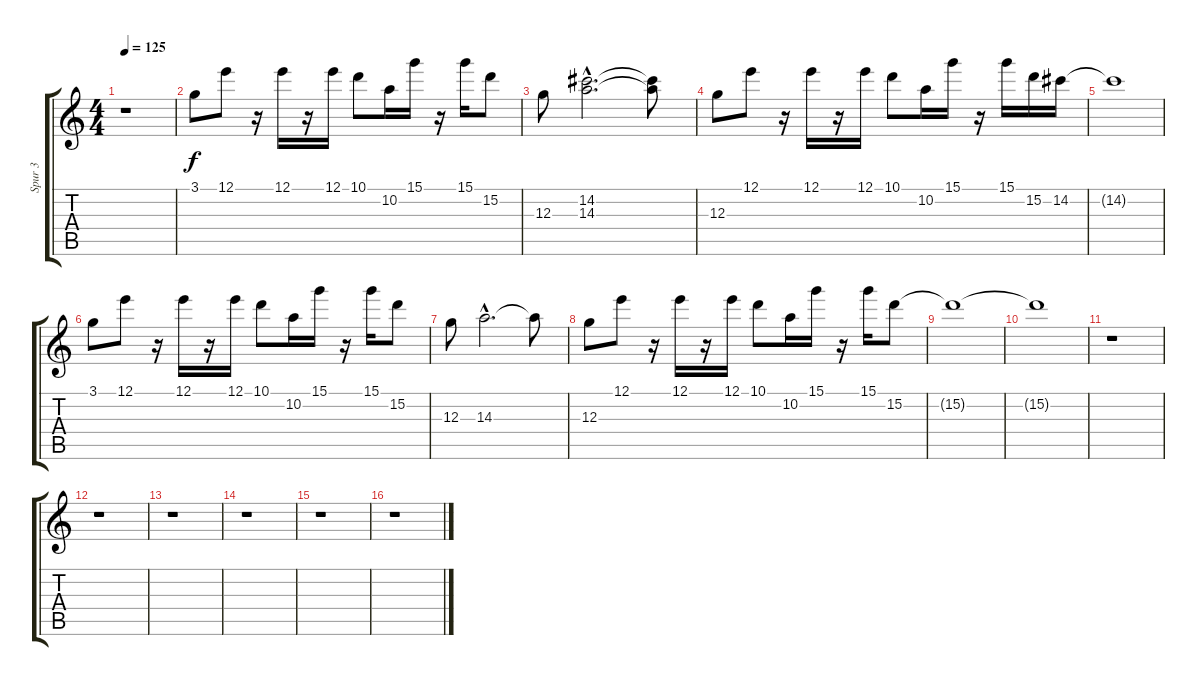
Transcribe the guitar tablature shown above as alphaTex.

\track ("Spur 3" "Spur 3") {instrument overdrivenguitar}
\staff {score tabs}
\tuning (E4 B3 G3 D3 A2 E2) {hide}
\ts (4 4)
\tempo 125
\clef g2
\ks c
r.1{dy f} |
3.1.8 12.1.8 r.16 12.1.16 r.16 12.1.16 10.1.8 10.2.16 15.1.16 r.16 15.1.16 15.2.8 |
12.3.8 (14.2{hac} 14.3{hac}).2{d} (14.2{t} 14.3{t}).8 |
12.3.8 12.1.8 r.16 12.1.16 r.16 12.1.16 10.1.8 10.2.16 15.1.16 r.16 15.1.16 15.2.16 14.2.16 |
14.2{t}.1 |
3.1.8 12.1.8 r.16 12.1.16 r.16 12.1.16 10.1.8 10.2.16 15.1.16 r.16 15.1.16 15.2.8 |
12.3.8 14.3{hac}.2{d} 14.3{t}.8 |
12.3.8 12.1.8 r.16 12.1.16 r.16 12.1.16 10.1.8 10.2.16 15.1.16 r.16 15.1.16 15.2.8 |
15.2{t}.1 |
15.2{t}.1 |
r.1 |
r.1 |
r.1 |
r.1 |
r.1 |
r.1
